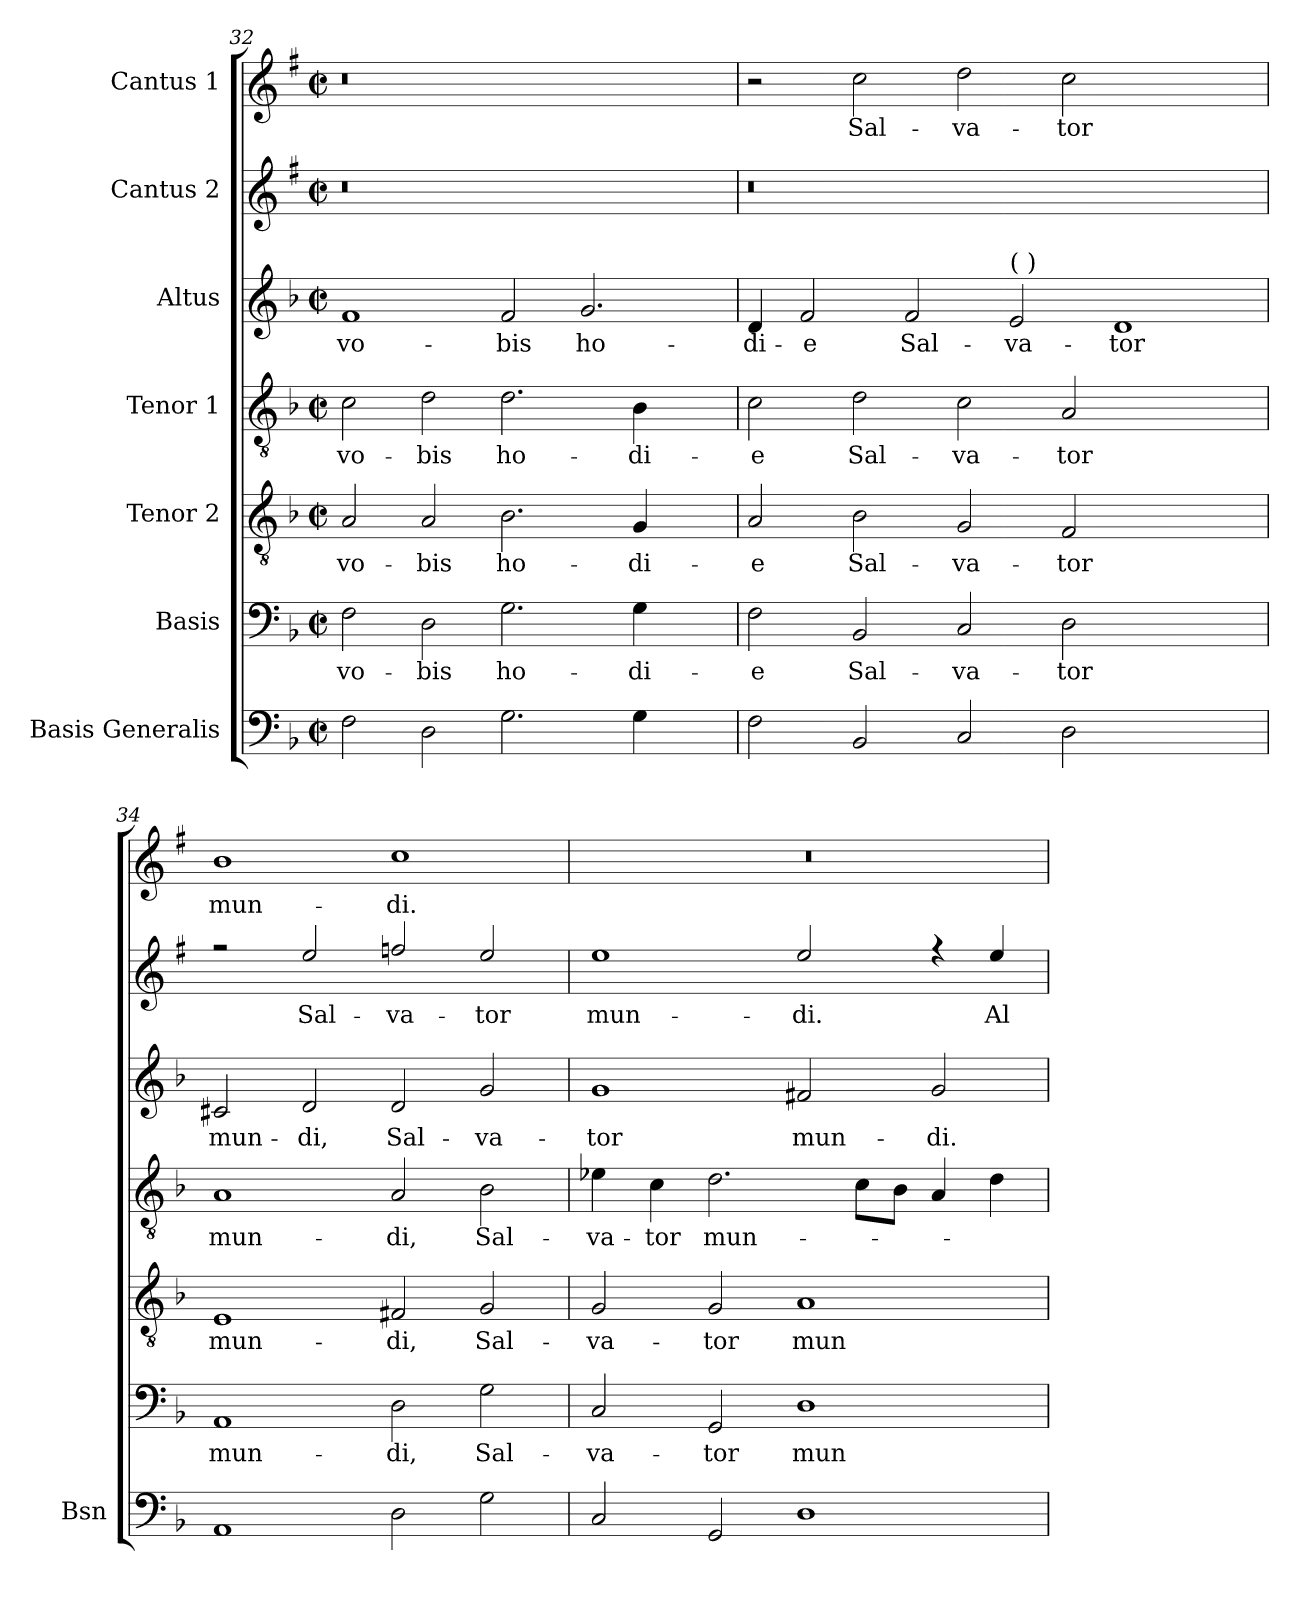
**kern	**kern	**text	**kern	**text	**kern	**text	**kern	**text	**kern	**text	**kern	**text
*part7	*part6	*part6	*part5	*part5	*part4	*part4	*part3	*part3	*part2	*part2	*part1	*part1
*staff7	*staff6	*staff6	*staff5	*staff5	*staff4	*staff4	*staff3	*staff3	*staff2	*staff2	*staff1	*staff1
*I"Basis Generalis	*I"Basis	*	*I"Tenor 2	*	*I"Tenor 1	*	*I"Altus	*	*I"Cantus 2	*	*I"Cantus 1	*
*I'Bsn	*	*	*	*	*	*	*	*	*	*	*	*
*clefF4	*clefF4	*	*clefGv2	*	*clefGv2	*	*clefG2	*	*clefG2	*	*clefG2	*
*	*	*	*	*	*	*	*	*	*ITrd1c2	*	*ITrd1c2	*
*k[b-]	*k[b-]	*	*k[b-]	*	*k[b-]	*	*k[b-]	*	*k[b-]	*	*k[b-]	*
*F:	*F:	*	*F:	*	*F:	*	*F:	*	*F:	*	*F:	*
*M4/2	*M4/2	*	*M4/2	*	*M4/2	*	*M4/2	*	*M4/2	*	*M4/2	*
*met(c|)	*met(c|)	*	*met(c|)	*	*met(c|)	*	*met(c|)	*	*met(c|)	*	*met(c|)	*
=32	=32	=32	=32	=32	=32	=32	=32	=32	=32	=32	=32	=32
!	!	!LO:LY:b	!	!LO:LY:b	!	!LO:LY:b	!	!LO:LY:b	!	!	!	!
*	*	*	*	*	*	*	*	*	*^	*	*	*
2F	2F	vo-	2A	vo-	2c	vo-	1f	vo-	0r	0ryy	.	0r	.
!	!	!LO:LY:b	!	!LO:LY:b	!	!LO:LY:b	!	!	!	!	!	!	!
2D	2D	-bis	2A	-bis	2d	-bis	.	.	.	.	.	.	.
!	!	!LO:LY:b	!	!LO:LY:b	!	!LO:LY:b	!	!LO:LY:b	!	!	!	!	!
2.G	2.G	ho-	2.B-	ho-	2.d	ho-	2f	-bis	.	.	.	.	.
!	!	!	!	!	!	!	!	!LO:LY:b	!	!	!	!	!
.	.	.	.	.	.	.	2.g	ho-	.	.	.	.	.
!	!	!LO:LY:b	!	!LO:LY:b	!	!LO:LY:b	!	!	!	!	!	!	!
4G	4G	-di-	4G	-di-	4B-	-di-	.	.	.	.	.	.	.
4ryy	4ryy	.	4ryy	.	4ryy	.	.	.	4ryy	4ryy	.	4ryy	.
=33	=33	=33	=33	=33	=33	=33	=33	=33	=33	=33	=33	=33	=33
!	!	!LO:LY:b	!	!LO:LY:b	!	!LO:LY:b	!	!LO:LY:b	!	!	!	!	!
2F	2F	-e	2A	-e	2c	-e	4d	-di-	0r	0ryy	.	2r	.
!	!	!	!	!	!	!	!	!LO:LY:b	!	!	!	!	!
.	.	.	.	.	.	.	2f	-e	.	.	.	.	.
!	!	!LO:LY:b	!	!LO:LY:b	!	!LO:LY:b	!	!	!	!	!	!	!LO:LY:b
2BB-	2BB-	Sal-	2B-	Sal-	2d	Sal-	.	.	.	.	.	2b-	Sal-
!	!	!	!	!	!	!	!	!LO:LY:b	!	!	!	!	!
.	.	.	.	.	.	.	2f	Sal-	.	.	.	.	.
!	!	!LO:LY:b	!	!LO:LY:b	!	!LO:LY:b	!	!	!	!	!	!	!LO:LY:b
2C	2C	-va-	2G	-va-	2c	-va-	.	.	.	.	.	2cc	-va-
!	!	!	!	!	!	!	!LO:TX:a:t=(  )	!	!	!	!	!	!
!	!	!	!	!	!	!	!	!LO:LY:b	!	!	!	!	!
.	.	.	.	.	.	.	2e	-va-	.	.	.	.	.
!	!	!LO:LY:b	!	!LO:LY:b	!	!LO:LY:b	!	!	!	!	!	!	!LO:LY:b
2D	2D	-tor	2F	-tor	2A	-tor	.	.	.	.	.	2b-	-tor
!	!	!	!	!	!	!	!	!LO:LY:b	!	!	!	!	!
.	.	.	.	.	.	.	1d	-tor	.	.	.	.	.
2.ryy	2.ryy	.	2.ryy	.	2.ryy	.	.	.	2.ryy	2.ryy	.	2.ryy	.
=34	=34	=34	=34	=34	=34	=34	=34	=34	=34	=34	=34	=34	=34
!	!	!LO:LY:b	!	!LO:LY:b	!	!LO:LY:b	!	!LO:LY:b	!	!	!	!	!LO:LY:b
1AA	1AA	mun-	1E	mun-	1A	mun-	2c#X	mun-	2r	0ryy	.	1a	mun-
!	!	!	!	!	!	!	!	!LO:LY:b	!	!	!LO:LY:b	!	!
.	.	.	.	.	.	.	2d	-di,	2dd	.	Sal-	.	.
!	!	!LO:LY:b	!	!LO:LY:b	!	!LO:LY:b	!	!LO:LY:b	!	!	!LO:LY:b	!	!LO:LY:b
2D	2D	-di,	2F#X	-di,	2A	-di,	2d	Sal-	2ee-X	.	-va-	1b-	-di.
!	!	!LO:LY:b	!	!LO:LY:b	!	!LO:LY:b	!	!LO:LY:b	!	!	!LO:LY:b	!	!
2G	2G	Sal-	2G	Sal-	2B-	Sal-	2g	-va-	2dd	.	-tor	.	.
!!LO:LB:g=z
=35	=35	=35	=35	=35	=35	=35	=35	=35	=35	=35	=35	=35	=35
!	!	!LO:LY:b	!	!LO:LY:b	!	!LO:LY:b	!	!LO:LY:b	!	!	!LO:LY:b	!	!
2C	2C	-va-	2G	-va-	4e-	-va-	1g	-tor	1dd	0ryy	mun-	0r	.
!	!	!	!	!	!	!LO:LY:b	!	!	!	!	!	!	!
.	.	.	.	.	4c	-tor	.	.	.	.	.	.	.
!	!	!LO:LY:b	!	!LO:LY:b	!	!LO:LY:b	!	!	!	!	!	!	!
2GG	2GG	-tor	2G	-tor	2.d	mun-	.	.	.	.	.	.	.
!	!	!LO:LY:b	!	!LO:LY:b	!	!	!	!LO:LY:b	!	!	!LO:LY:b	!	!
1D	1D	mun-	1A	mun-	.	.	2f#X	mun-	2dd	.	-di.	.	.
.	.	.	.	.	8cL	.	.	.	.	.	.	.	.
.	.	.	.	.	8B-J	.	.	.	.	.	.	.	.
!	!	!	!	!	!	!	!	!LO:LY:b	!	!	!	!	!
.	.	.	.	.	4A	.	2g	-di.	4r	.	.	.	.
!	!	!	!	!	!	!	!	!	!	!	!LO:LY:b	!	!
.	.	.	.	.	4d	.	.	.	4dd	.	Al-	.	.
*	*	*	*	*	*	*	*	*	*v	*v	*	*	*
=	=	=	=	=	=	=	=	=	=	=	=	=
*-	*-	*-	*-	*-	*-	*-	*-	*-	*-	*-	*-	*-
